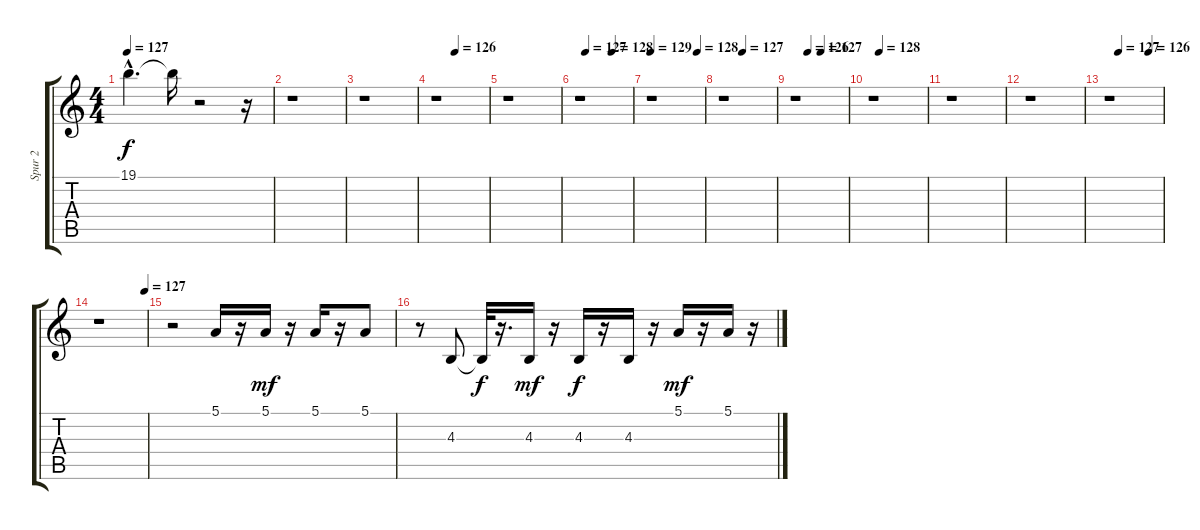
\track ("Spur 2" "Spur 2") {instrument brightacousticpiano}
\staff {score tabs}
\tuning (E4 B3 G3 D3 A2 E2) {hide}
\ts (4 4)
\tempo 127
\clef g2
\ks c
19.1{hac t}.4{d dy f} 19.1{t}.16 r.2 r.16 |
r.1 |
r.1 |
\tempo (126 0.375)
r.1 |
r.1 |
\tempo (127 0.125)
\tempo (128 0.625)
r.1 |
\tempo 129
\tempo (128 0.875)
r.1 |
\tempo (127 0.375)
r.1 |
\tempo (126 0.25)
\tempo (127 0.5)
r.1 |
\tempo (128 0.125)
r.1 |
r.1 |
r.1 |
\tempo (127 0.1875)
\tempo (126 0.75)
r.1 |
\tempo (127 0.96875)
r.1 |
r.2 5.1.16{balance 8 instrument fx7echoes} r.16 5.1.16{dy mf} r.16 5.1.16 r.16 5.1.8 |
r.8 4.3.8 4.3{t}.32{dy f} r.16{d} 4.3.16{dy mf} r.16 4.3.16{dy f} r.16 4.3.16 r.16 5.1.16{dy mf} r.16 5.1.16 r.16
